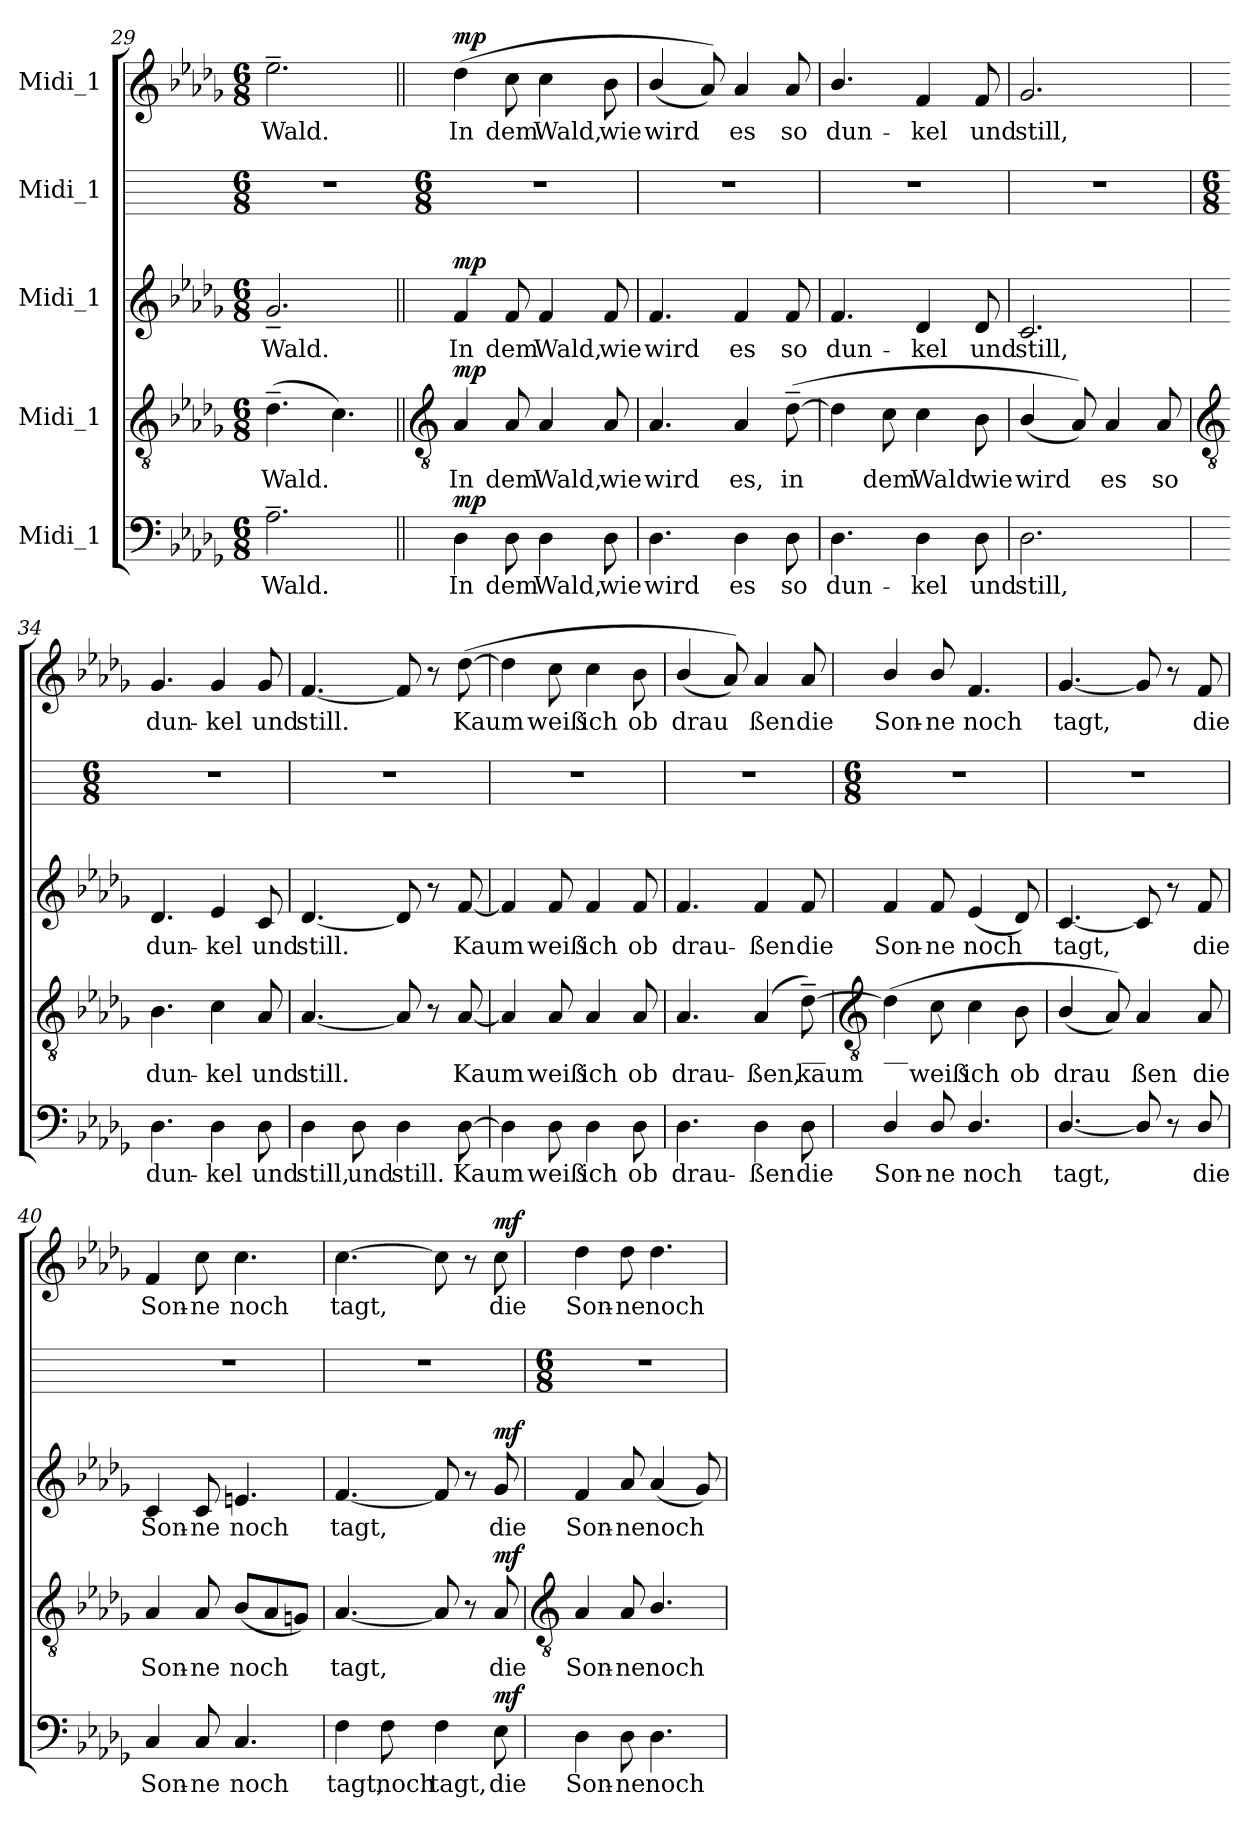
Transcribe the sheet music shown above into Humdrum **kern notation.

**kern	**text	**dynam	**kern	**text	**dynam	**kern	**text	**dynam	**kern	**kern	**text	**dynam
*part5	*part5	*part5	*part4	*part4	*part4	*part3	*part3	*part3	*part2	*part1	*part1	*part1
*staff5	*staff5	*staff5	*staff4	*staff4	*staff4	*staff3	*staff3	*staff3	*staff2	*staff1	*staff1	*staff1
*I"Midi_1	*	*	*I"Midi_1	*	*	*I"Midi_1	*	*	*I"Midi_1	*I"Midi_1	*	*
*clefF4	*	*	*clefGv2	*	*	*clefG2	*	*	*	*clefG2	*	*
*k[b-e-a-d-g-]	*	*	*k[b-e-a-d-g-]	*	*	*k[b-e-a-d-g-]	*	*	*	*k[b-e-a-d-g-]	*	*
*D-:	*	*	*D-:	*	*	*D-:	*	*	*	*D-:	*	*
*M6/8	*	*	*M6/8	*	*	*M6/8	*	*	*M6/8	*M6/8	*	*
=29	=29	=29	=29	=29	=29	=29	=29	=29	=29	=29	=29	=29
!	!LO:LY:b	!	!	!LO:LY:b	!	!	!LO:LY:b	!	!	!	!LO:LY:b	!
2.A-~	Wald.	.	(>4.d-~	Wald.	.	2.g-~	Wald.	.	2.r	2.ee-~	Wald.	.
.	.	.	4.c)	.	.	.	.	.	.	.	.	.
!!LO:LB:g=z
=30||	=30||	=30||	=30||	=30||	=30||	=30||	=30||	=30||	=30	=30||	=30||	=30||
*	*	*	*clefGv2	*	*	*	*	*	*	*	*	*
*	*	*	*	*	*	*	*	*	*M6/8	*	*	*
!	!LO:LY:b	!LO:DY:a	!	!LO:LY:b	!LO:DY:a	!	!LO:LY:b	!LO:DY:a	!	!	!LO:LY:b	!LO:DY:a
4D-	In	mp	4A-	In	mp	4f	In	mp	2.r	(>4dd-	In	mp
!	!LO:LY:b	!	!	!LO:LY:b	!	!	!LO:LY:b	!	!	!	!LO:LY:b	!
8D-	dem	.	8A-	dem	.	8f	dem	.	.	8cc	dem	.
!	!LO:LY:b	!	!	!LO:LY:b	!	!	!LO:LY:b	!	!	!	!LO:LY:b	!
4D-	Wald,	.	4A-	Wald,	.	4f	Wald,	.	.	4cc	Wald,	.
!	!LO:LY:b	!	!	!LO:LY:b	!	!	!LO:LY:b	!	!	!	!LO:LY:b	!
8D-	wie	.	8A-	wie	.	8f	wie	.	.	8b-	wie	.
=31	=31	=31	=31	=31	=31	=31	=31	=31	=31	=31	=31	=31
!	!LO:LY:b	!	!	!LO:LY:b	!	!	!LO:LY:b	!	!	!	!LO:LY:b	!
4.D-	wird	.	4.A-	wird	.	4.f	wird	.	2.r	(<4b-/	wird	.
.	.	.	.	.	.	.	.	.	.	8a-))	.	.
!	!LO:LY:b	!	!	!LO:LY:b	!	!	!LO:LY:b	!	!	!	!LO:LY:b	!
4D-	es	.	4A-	es,	.	4f	es	.	.	4a-	es	.
!	!LO:LY:b	!	!	!LO:LY:b	!	!	!LO:LY:b	!	!	!	!LO:LY:b	!
8D-	so	.	(>[8d-~	in	.	8f	so	.	.	8a-	so	.
=32	=32	=32	=32	=32	=32	=32	=32	=32	=32	=32	=32	=32
!	!LO:LY:b	!	!	!	!	!	!LO:LY:b	!	!	!	!LO:LY:b	!
4.D-	dun-	.	4d-]	.	.	4.f	dun-	.	2.r	4.b-/	dun-	.
!	!	!	!	!LO:LY:b	!	!	!	!	!	!	!	!
.	.	.	8c	dem	.	.	.	.	.	.	.	.
!	!LO:LY:b	!	!	!LO:LY:b	!	!	!LO:LY:b	!	!	!	!LO:LY:b	!
4D-	-kel	.	4c	Wald	.	4d-	-kel	.	.	4f	-kel	.
!	!LO:LY:b	!	!	!LO:LY:b	!	!	!LO:LY:b	!	!	!	!LO:LY:b	!
8D-	und	.	8B-	wie	.	8d-	und	.	.	8f	und	.
=33	=33	=33	=33	=33	=33	=33	=33	=33	=33	=33	=33	=33
!	!LO:LY:b	!	!	!LO:LY:b	!	!	!LO:LY:b	!	!	!	!LO:LY:b	!
2.D-	still,	.	(<4B-/	wird	.	2.c	still,	.	2.r	2.g-	still,	.
.	.	.	8A-))	.	.	.	.	.	.	.	.	.
!	!	!	!	!LO:LY:b	!	!	!	!	!	!	!	!
.	.	.	4A-	es	.	.	.	.	.	.	.	.
!	!	!	!	!LO:LY:b	!	!	!	!	!	!	!	!
.	.	.	8A-	so	.	.	.	.	.	.	.	.
!!LO:LB:g=z
=34	=34	=34	=34	=34	=34	=34	=34	=34	=34	=34	=34	=34
*	*	*	*clefGv2	*	*	*	*	*	*	*	*	*
*	*	*	*	*	*	*	*	*	*M6/8	*	*	*
!	!LO:LY:b	!	!	!LO:LY:b	!	!	!LO:LY:b	!	!	!	!LO:LY:b	!
4.D-	dun-	.	4.B-	dun-	.	4.d-	dun-	.	2.r	4.g-	dun-	.
!	!LO:LY:b	!	!	!LO:LY:b	!	!	!LO:LY:b	!	!	!	!LO:LY:b	!
4D-	-kel	.	4c	-kel	.	4e-	-kel	.	.	4g-	-kel	.
!	!LO:LY:b	!	!	!LO:LY:b	!	!	!LO:LY:b	!	!	!	!LO:LY:b	!
8D-	und	.	8A-	und	.	8c	und	.	.	8g-	und	.
=35	=35	=35	=35	=35	=35	=35	=35	=35	=35	=35	=35	=35
!	!LO:LY:b	!	!	!LO:LY:b	!	!	!LO:LY:b	!	!	!	!LO:LY:b	!
4D-	still,	.	[4.A-	still.	.	[4.d-	still.	.	2.r	[4.f	still.	.
!	!LO:LY:b	!	!	!	!	!	!	!	!	!	!	!
8D-	und	.	.	.	.	.	.	.	.	.	.	.
!	!LO:LY:b	!	!	!	!	!	!	!	!	!	!	!
4D-	still.	.	8A-]	.	.	8d-]	.	.	.	8f]	.	.
.	.	.	8r	.	.	8r	.	.	.	8r	.	.
!	!LO:LY:b	!	!	!LO:LY:b	!	!	!LO:LY:b	!	!	!	!LO:LY:b	!
[8D-	Kaum	.	[8A-	Kaum	.	[8f	Kaum	.	.	(>[8dd-	Kaum	.
=36	=36	=36	=36	=36	=36	=36	=36	=36	=36	=36	=36	=36
4D-]	.	.	4A-]	.	.	4f]	.	.	2.r	4dd-]	.	.
!	!LO:LY:b	!	!	!LO:LY:b	!	!	!LO:LY:b	!	!	!	!LO:LY:b	!
8D-	weiß	.	8A-	weiß	.	8f	weiß	.	.	8cc	weiß	.
!	!LO:LY:b	!	!	!LO:LY:b	!	!	!LO:LY:b	!	!	!	!LO:LY:b	!
4D-	ich	.	4A-	ich	.	4f	ich	.	.	4cc	ich	.
!	!LO:LY:b	!	!	!LO:LY:b	!	!	!LO:LY:b	!	!	!	!LO:LY:b	!
8D-	ob	.	8A-	ob	.	8f	ob	.	.	8b-	ob	.
=37	=37	=37	=37	=37	=37	=37	=37	=37	=37	=37	=37	=37
!	!LO:LY:b	!	!	!LO:LY:b	!	!	!LO:LY:b	!	!	!	!LO:LY:b	!
4.D-	drau-	.	4.A-	drau-	.	4.f	drau-	.	2.r	(<4b-/	drau	.
.	.	.	.	.	.	.	.	.	.	8a-))	.	.
!	!LO:LY:b	!	!	!LO:LY:b	!	!	!LO:LY:b	!	!	!	!LO:LY:b	!
4D-	-ßen	.	(>4A-	-ßen,	.	4f	-ßen	.	.	4a-	ßen	.
!	!	!	!LO:TX:b:t=__	!	!	!	!	!	!	!	!	!
!	!LO:LY:b	!	!	!LO:LY:b	!	!	!LO:LY:b	!	!	!	!LO:LY:b	!
8D-	die	.	[8d-~)	kaum	.	8f	die	.	.	8a-	die	.
!!LO:LB:g=z
=38	=38	=38	=38	=38	=38	=38	=38	=38	=38	=38	=38	=38
*	*	*	*clefGv2	*	*	*	*	*	*	*	*	*
*	*	*	*	*	*	*	*	*	*M6/8	*	*	*
!	!	!	!LO:TX:b:t=__	!	!	!	!	!	!	!	!	!
!	!LO:LY:b	!	!	!	!	!	!LO:LY:b	!	!	!	!LO:LY:b	!
4D-/	Son-	.	(>4d-]	.	.	4f	Son-	.	2.r	4b-/	Son-	.
!	!LO:LY:b	!	!	!LO:LY:b	!	!	!LO:LY:b	!	!	!	!LO:LY:b	!
8D-/	-ne	.	8c	weiß	.	8f	-ne	.	.	8b-/	-ne	.
!	!LO:LY:b	!	!	!LO:LY:b	!	!	!LO:LY:b	!	!	!	!LO:LY:b	!
4.D-/	noch	.	4c	ich	.	(<4e-	noch	.	.	4.f	noch	.
!	!	!	!	!LO:LY:b	!	!	!	!	!	!	!	!
.	.	.	8B-	ob	.	8d-)	.	.	.	.	.	.
=39	=39	=39	=39	=39	=39	=39	=39	=39	=39	=39	=39	=39
!	!LO:LY:b	!	!	!LO:LY:b	!	!	!LO:LY:b	!	!	!	!LO:LY:b	!
[4.D-/	tagt,	.	(<4B-/	drau	.	[4.c	tagt,	.	2.r	[4.g-	tagt,	.
.	.	.	8A-))	.	.	.	.	.	.	.	.	.
!	!	!	!	!LO:LY:b	!	!	!	!	!	!	!	!
8D-/]	.	.	4A-	ßen	.	8c]	.	.	.	8g-]	.	.
8r	.	.	.	.	.	8r	.	.	.	8r	.	.
!	!LO:LY:b	!	!	!LO:LY:b	!	!	!LO:LY:b	!	!	!	!LO:LY:b	!
8D-/	die	.	8A-	die	.	8f	die	.	.	8f	die	.
=40	=40	=40	=40	=40	=40	=40	=40	=40	=40	=40	=40	=40
!	!LO:LY:b	!	!	!LO:LY:b	!	!	!LO:LY:b	!	!	!	!LO:LY:b	!
4C	Son-	.	4A-	Son-	.	4c	Son-	.	2.r	4f	Son-	.
!	!LO:LY:b	!	!	!LO:LY:b	!	!	!LO:LY:b	!	!	!	!LO:LY:b	!
8C	-ne	.	8A-	-ne	.	8c	-ne	.	.	8cc	-ne	.
!	!LO:LY:b	!	!	!LO:LY:b	!	!	!LO:LY:b	!	!	!	!LO:LY:b	!
4.C	noch	.	(<8B-/L	noch	.	4.en	noch	.	.	4.cc	noch	.
.	.	.	8A-/	.	.	.	.	.	.	.	.	.
.	.	.	8Gn/J)	.	.	.	.	.	.	.	.	.
=41	=41	=41	=41	=41	=41	=41	=41	=41	=41	=41	=41	=41
!	!LO:LY:b	!	!	!LO:LY:b	!	!	!LO:LY:b	!	!	!	!LO:LY:b	!
4F	tagt,	.	[4.A-	tagt,	.	[4.f	tagt,	.	2.r	[4.cc	tagt,	.
!	!LO:LY:b	!	!	!	!	!	!	!	!	!	!	!
8F	noch	.	.	.	.	.	.	.	.	.	.	.
!	!LO:LY:b	!	!	!	!	!	!	!	!	!	!	!
4F	tagt,	.	8A-]	.	.	8f]	.	.	.	8cc]	.	.
.	.	.	8r	.	.	8r	.	.	.	8r	.	.
!	!LO:LY:b	!LO:DY:a	!	!LO:LY:b	!LO:DY:a	!	!LO:LY:b	!LO:DY:a	!	!	!LO:LY:b	!LO:DY:a
8E-	die	mf	8A-	die	mf	8g-	die	mf	.	8cc	die	mf
!!LO:LB:g=z
=42	=42	=42	=42	=42	=42	=42	=42	=42	=42	=42	=42	=42
*	*	*	*clefGv2	*	*	*	*	*	*	*	*	*
*	*	*	*	*	*	*	*	*	*M6/8	*	*	*
!	!LO:LY:b	!	!	!LO:LY:b	!	!	!LO:LY:b	!	!	!	!LO:LY:b	!
4D-	Son-	.	4A-	Son-	.	4f	Son-	.	2.r	4dd-	Son-	.
!	!LO:LY:b	!	!	!LO:LY:b	!	!	!LO:LY:b	!	!	!	!LO:LY:b	!
8D-	-ne	.	8A-	-ne	.	8a-	-ne	.	.	8dd-	-ne	.
!	!LO:LY:b	!	!	!LO:LY:b	!	!	!LO:LY:b	!	!	!	!LO:LY:b	!
4.D-	noch	.	4.B-/	noch	.	(<4a-	noch	.	.	4.dd-	noch	.
.	.	.	.	.	.	8g-)	.	.	.	.	.	.
=	=	=	=	=	=	=	=	=	=	=	=	=
*-	*-	*-	*-	*-	*-	*-	*-	*-	*-	*-	*-	*-
